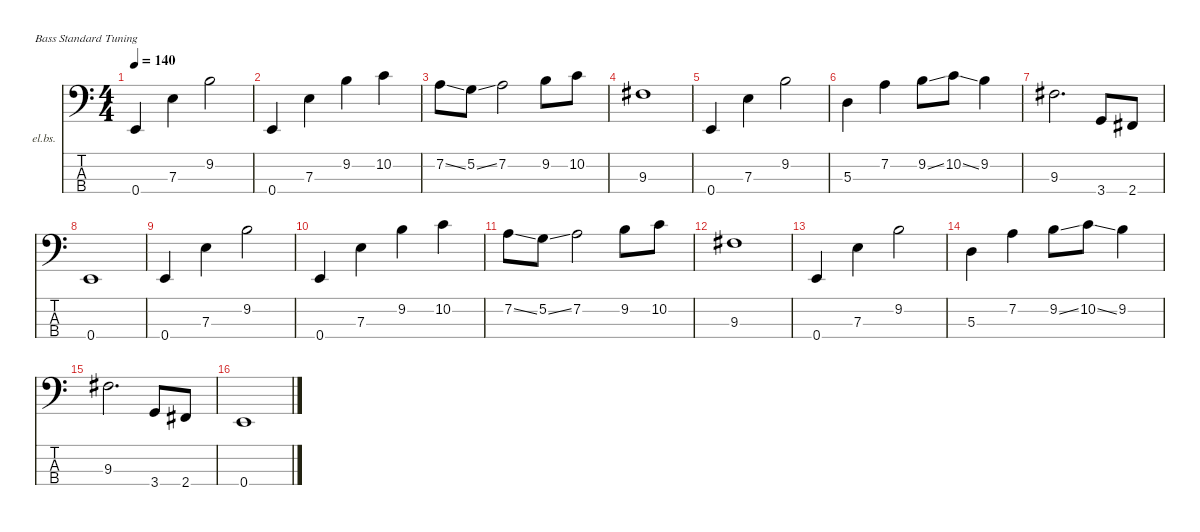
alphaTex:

\defaultSystemsLayout 4
\hideDynamics
\bracketExtendMode nobrackets
\firstSystemTrackNameOrientation horizontal
\otherSystemsTrackNameOrientation horizontal
\track ("Bass" "el.bs.") {instrument electricbassfinger}
\staff {score tabs}
\tuning (G2 D2 A1 E1)
\ts (4 4)
\beaming (8 2 2 2 2)
\tempo 140
\clef f4
\ks c
0.4.4{dy mf instrument electricbassfinger} 7.3.4 9.2.2 |
0.4.4 7.3.4 9.2.4 10.2.4 |
7.2{ss}.8 5.2{ss}.8 7.2.2 9.2.8 10.2.8 |
9.3{acc #}.1 |
0.4.4 7.3.4 9.2.2 |
5.3.4 7.2.4 9.2{ss}.8 10.2{ss}.8 9.2.4 |
9.3{acc #}.2{d} 3.4.8 2.4{acc #}.8 |
0.4.1 |
0.4.4 7.3.4 9.2.2 |
0.4.4 7.3.4 9.2.4 10.2.4 |
7.2{ss}.8 5.2{ss}.8 7.2.2 9.2.8 10.2.8 |
9.3{acc #}.1 |
0.4.4 7.3.4 9.2.2 |
5.3.4 7.2.4 9.2{ss}.8 10.2{ss}.8 9.2.4 |
9.3{acc #}.2{d} 3.4.8 2.4{acc #}.8 |
0.4.1
